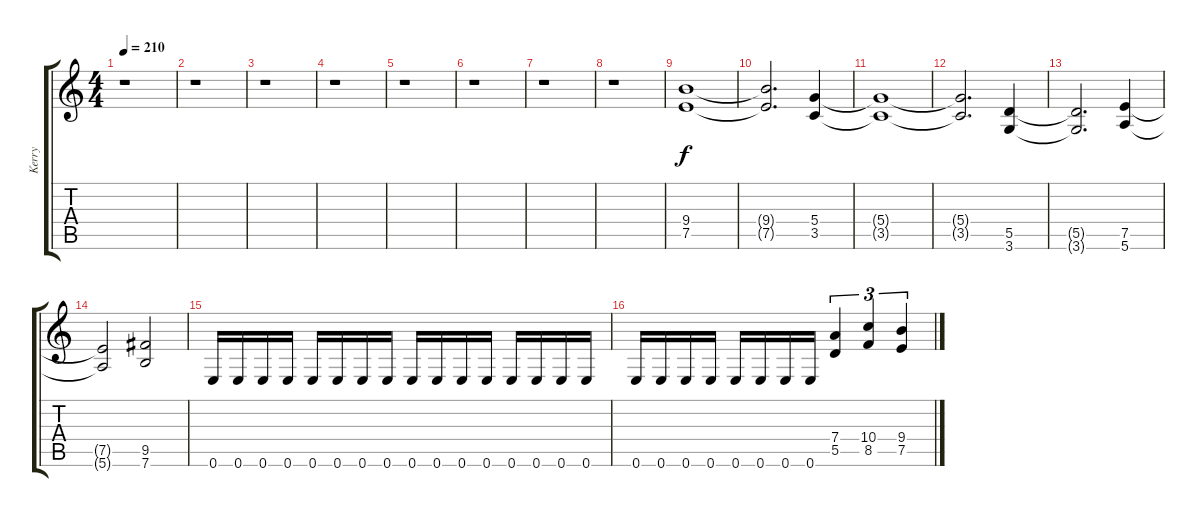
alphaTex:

\track ("Kerry" "Kerry") {instrument distortionguitar}
\staff {score tabs}
\tuning (E4 B3 G3 D3 A2 E2) {hide}
\ts (4 4)
\tempo 210
\clef g2
\ks c
r.1{dy f instrument distortionguitar} |
r.1 |
r.1 |
r.1 |
r.1 |
r.1 |
r.1 |
r.1 |
(9.4 7.5).1 |
(9.4{t} 7.5{t}).2{d} (5.4 3.5).4 |
(5.4{t} 3.5{t}).1 |
(5.4{t} 3.5{t}).2{d} (5.5 3.6).4 |
(5.5{t} 3.6{t}).2{d} (7.5 5.6).4 |
(7.5{t} 5.6{t}).2 (9.5 7.6).2 |
0.6.16 0.6.16 0.6.16 0.6.16 0.6.16 0.6.16 0.6.16 0.6.16 0.6.16 0.6.16 0.6.16 0.6.16 0.6.16 0.6.16 0.6.16 0.6.16 |
0.6.16 0.6.16 0.6.16 0.6.16 0.6.16 0.6.16 0.6.16 0.6.16 (7.4 5.5).4{tu (3 2)} (10.4 8.5).4{tu (3 2)} (9.4 7.5).4{tu (3 2)}
